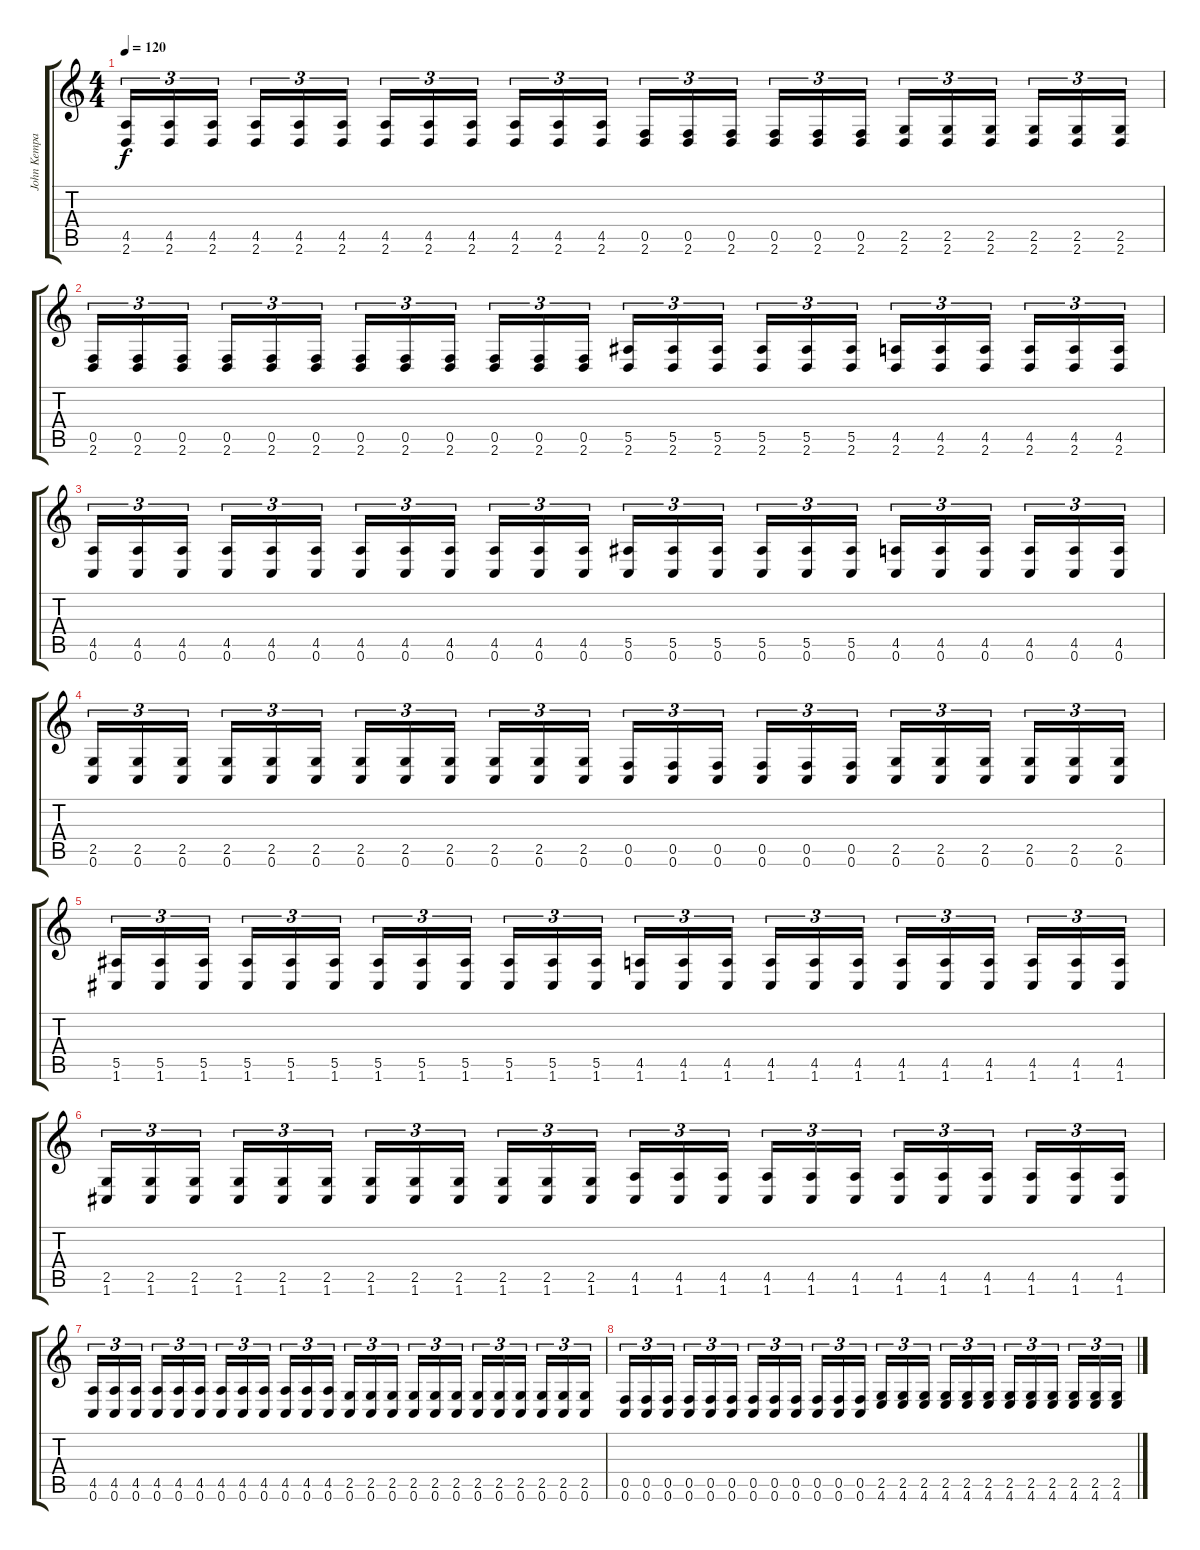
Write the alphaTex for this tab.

\track ("John Kempainen (Rhythm Guitar)" "John Kempa") {instrument distortionguitar}
\staff {score tabs}
\tuning (C4 G3 Eb3 Bb2 F2 C2) {hide}
\ts (4 4)
\tempo 120
\clef g2
\ks c
(4.5 2.6).16{tu (3 2) dy f} (4.5 2.6).16{tu (3 2)} (4.5 2.6).16{tu (3 2)} (4.5 2.6).16{tu (3 2)} (4.5 2.6).16{tu (3 2)} (4.5 2.6).16{tu (3 2)} (4.5 2.6).16{tu (3 2)} (4.5 2.6).16{tu (3 2)} (4.5 2.6).16{tu (3 2)} (4.5 2.6).16{tu (3 2)} (4.5 2.6).16{tu (3 2)} (4.5 2.6).16{tu (3 2)} (0.5 2.6).16{tu (3 2)} (0.5 2.6).16{tu (3 2)} (0.5 2.6).16{tu (3 2)} (0.5 2.6).16{tu (3 2)} (0.5 2.6).16{tu (3 2)} (0.5 2.6).16{tu (3 2)} (2.5 2.6).16{tu (3 2)} (2.5 2.6).16{tu (3 2)} (2.5 2.6).16{tu (3 2)} (2.5 2.6).16{tu (3 2)} (2.5 2.6).16{tu (3 2)} (2.5 2.6).16{tu (3 2)} |
(0.5 2.6).16{tu (3 2)} (0.5 2.6).16{tu (3 2)} (0.5 2.6).16{tu (3 2)} (0.5 2.6).16{tu (3 2)} (0.5 2.6).16{tu (3 2)} (0.5 2.6).16{tu (3 2)} (0.5 2.6).16{tu (3 2)} (0.5 2.6).16{tu (3 2)} (0.5 2.6).16{tu (3 2)} (0.5 2.6).16{tu (3 2)} (0.5 2.6).16{tu (3 2)} (0.5 2.6).16{tu (3 2)} (5.5 2.6).16{tu (3 2)} (5.5 2.6).16{tu (3 2)} (5.5 2.6).16{tu (3 2)} (5.5 2.6).16{tu (3 2)} (5.5 2.6).16{tu (3 2)} (5.5 2.6).16{tu (3 2)} (4.5 2.6).16{tu (3 2)} (4.5 2.6).16{tu (3 2)} (4.5 2.6).16{tu (3 2)} (4.5 2.6).16{tu (3 2)} (4.5 2.6).16{tu (3 2)} (4.5 2.6).16{tu (3 2)} |
(4.5 0.6).16{tu (3 2)} (4.5 0.6).16{tu (3 2)} (4.5 0.6).16{tu (3 2)} (4.5 0.6).16{tu (3 2)} (4.5 0.6).16{tu (3 2)} (4.5 0.6).16{tu (3 2)} (4.5 0.6).16{tu (3 2)} (4.5 0.6).16{tu (3 2)} (4.5 0.6).16{tu (3 2)} (4.5 0.6).16{tu (3 2)} (4.5 0.6).16{tu (3 2)} (4.5 0.6).16{tu (3 2)} (5.5 0.6).16{tu (3 2)} (5.5 0.6).16{tu (3 2)} (5.5 0.6).16{tu (3 2)} (5.5 0.6).16{tu (3 2)} (5.5 0.6).16{tu (3 2)} (5.5 0.6).16{tu (3 2)} (4.5 0.6).16{tu (3 2)} (4.5 0.6).16{tu (3 2)} (4.5 0.6).16{tu (3 2)} (4.5 0.6).16{tu (3 2)} (4.5 0.6).16{tu (3 2)} (4.5 0.6).16{tu (3 2)} |
(2.5 0.6).16{tu (3 2)} (2.5 0.6).16{tu (3 2)} (2.5 0.6).16{tu (3 2)} (2.5 0.6).16{tu (3 2)} (2.5 0.6).16{tu (3 2)} (2.5 0.6).16{tu (3 2)} (2.5 0.6).16{tu (3 2)} (2.5 0.6).16{tu (3 2)} (2.5 0.6).16{tu (3 2)} (2.5 0.6).16{tu (3 2)} (2.5 0.6).16{tu (3 2)} (2.5 0.6).16{tu (3 2)} (0.5 0.6).16{tu (3 2)} (0.5 0.6).16{tu (3 2)} (0.5 0.6).16{tu (3 2)} (0.5 0.6).16{tu (3 2)} (0.5 0.6).16{tu (3 2)} (0.5 0.6).16{tu (3 2)} (2.5 0.6).16{tu (3 2)} (2.5 0.6).16{tu (3 2)} (2.5 0.6).16{tu (3 2)} (2.5 0.6).16{tu (3 2)} (2.5 0.6).16{tu (3 2)} (2.5 0.6).16{tu (3 2)} |
(5.5 1.6).16{tu (3 2)} (5.5 1.6).16{tu (3 2)} (5.5 1.6).16{tu (3 2)} (5.5 1.6).16{tu (3 2)} (5.5 1.6).16{tu (3 2)} (5.5 1.6).16{tu (3 2)} (5.5 1.6).16{tu (3 2)} (5.5 1.6).16{tu (3 2)} (5.5 1.6).16{tu (3 2)} (5.5 1.6).16{tu (3 2)} (5.5 1.6).16{tu (3 2)} (5.5 1.6).16{tu (3 2)} (4.5 1.6).16{tu (3 2)} (4.5 1.6).16{tu (3 2)} (4.5 1.6).16{tu (3 2)} (4.5 1.6).16{tu (3 2)} (4.5 1.6).16{tu (3 2)} (4.5 1.6).16{tu (3 2)} (4.5 1.6).16{tu (3 2)} (4.5 1.6).16{tu (3 2)} (4.5 1.6).16{tu (3 2)} (4.5 1.6).16{tu (3 2)} (4.5 1.6).16{tu (3 2)} (4.5 1.6).16{tu (3 2)} |
(2.5 1.6).16{tu (3 2)} (2.5 1.6).16{tu (3 2)} (2.5 1.6).16{tu (3 2)} (2.5 1.6).16{tu (3 2)} (2.5 1.6).16{tu (3 2)} (2.5 1.6).16{tu (3 2)} (2.5 1.6).16{tu (3 2)} (2.5 1.6).16{tu (3 2)} (2.5 1.6).16{tu (3 2)} (2.5 1.6).16{tu (3 2)} (2.5 1.6).16{tu (3 2)} (2.5 1.6).16{tu (3 2)} (4.5 1.6).16{tu (3 2)} (4.5 1.6).16{tu (3 2)} (4.5 1.6).16{tu (3 2)} (4.5 1.6).16{tu (3 2)} (4.5 1.6).16{tu (3 2)} (4.5 1.6).16{tu (3 2)} (4.5 1.6).16{tu (3 2)} (4.5 1.6).16{tu (3 2)} (4.5 1.6).16{tu (3 2)} (4.5 1.6).16{tu (3 2)} (4.5 1.6).16{tu (3 2)} (4.5 1.6).16{tu (3 2)} |
(4.5 0.6).16{tu (3 2)} (4.5 0.6).16{tu (3 2)} (4.5 0.6).16{tu (3 2)} (4.5 0.6).16{tu (3 2)} (4.5 0.6).16{tu (3 2)} (4.5 0.6).16{tu (3 2)} (4.5 0.6).16{tu (3 2)} (4.5 0.6).16{tu (3 2)} (4.5 0.6).16{tu (3 2)} (4.5 0.6).16{tu (3 2)} (4.5 0.6).16{tu (3 2)} (4.5 0.6).16{tu (3 2)} (2.5 0.6).16{tu (3 2)} (2.5 0.6).16{tu (3 2)} (2.5 0.6).16{tu (3 2)} (2.5 0.6).16{tu (3 2)} (2.5 0.6).16{tu (3 2)} (2.5 0.6).16{tu (3 2)} (2.5 0.6).16{tu (3 2)} (2.5 0.6).16{tu (3 2)} (2.5 0.6).16{tu (3 2)} (2.5 0.6).16{tu (3 2)} (2.5 0.6).16{tu (3 2)} (2.5 0.6).16{tu (3 2)} |
(0.5 0.6).16{tu (3 2)} (0.5 0.6).16{tu (3 2)} (0.5 0.6).16{tu (3 2)} (0.5 0.6).16{tu (3 2)} (0.5 0.6).16{tu (3 2)} (0.5 0.6).16{tu (3 2)} (0.5 0.6).16{tu (3 2)} (0.5 0.6).16{tu (3 2)} (0.5 0.6).16{tu (3 2)} (0.5 0.6).16{tu (3 2)} (0.5 0.6).16{tu (3 2)} (0.5 0.6).16{tu (3 2)} (2.5 4.6).16{tu (3 2)} (2.5 4.6).16{tu (3 2)} (2.5 4.6).16{tu (3 2)} (2.5 4.6).16{tu (3 2)} (2.5 4.6).16{tu (3 2)} (2.5 4.6).16{tu (3 2)} (2.5 4.6).16{tu (3 2)} (2.5 4.6).16{tu (3 2)} (2.5 4.6).16{tu (3 2)} (2.5 4.6).16{tu (3 2)} (2.5 4.6).16{tu (3 2)} (2.5 4.6).16{tu (3 2)}
